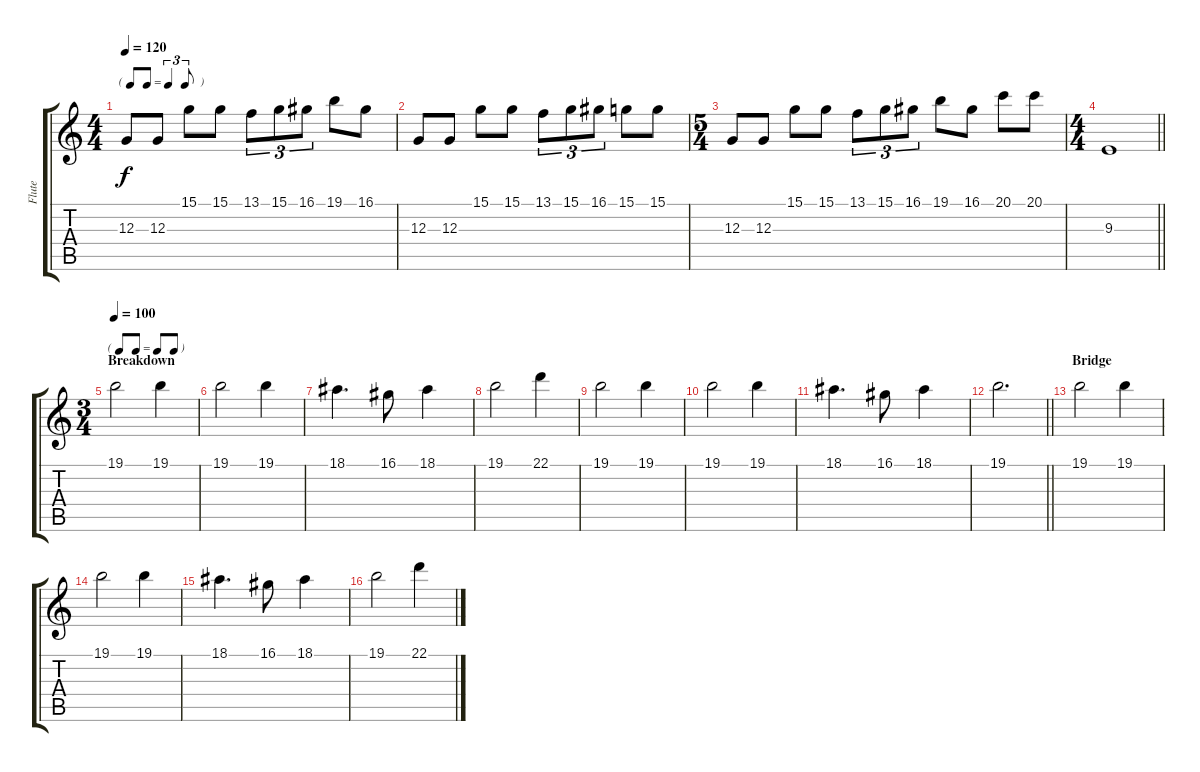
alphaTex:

\track ("Flute" "Flute") {instrument panflute}
\staff {score tabs}
\tuning (E4 B3 G3 D3 A2 E2) {hide}
\ts (4 4)
\tf triplet8th
\tempo 120
\clef g2
\ks c
12.3.8{dy f} 12.3.8 15.1.8 15.1.8 13.1.8{tu (3 2)} 15.1.8{tu (3 2)} 16.1.8{tu (3 2)} 19.1.8 16.1.8 |
12.3.8 12.3.8 15.1.8 15.1.8 13.1.8{tu (3 2)} 15.1.8{tu (3 2)} 16.1.8{tu (3 2)} 15.1.8 15.1.8 |
\ts (5 4)
12.3.8 12.3.8 15.1.8 15.1.8 13.1.8{tu (3 2)} 15.1.8{tu (3 2)} 16.1.8{tu (3 2)} 19.1.8 16.1.8 20.1.8 20.1.8 |
\ts (4 4)
\barLineRight lightlight
9.3.1 |
\ts (3 4)
\tf none
\section ("" "Breakdown")
\tempo 100
19.1.2 19.1.4 |
19.1.2 19.1.4 |
18.1.4{d} 16.1.8 18.1.4 |
19.1.2 22.1.4 |
19.1.2 19.1.4 |
19.1.2 19.1.4 |
18.1.4{d} 16.1.8 18.1.4 |
\barLineRight lightlight
19.1.2{d} |
\section ("" "Bridge")
19.1.2 19.1.4 |
19.1.2 19.1.4 |
18.1.4{d} 16.1.8 18.1.4 |
19.1.2 22.1.4
